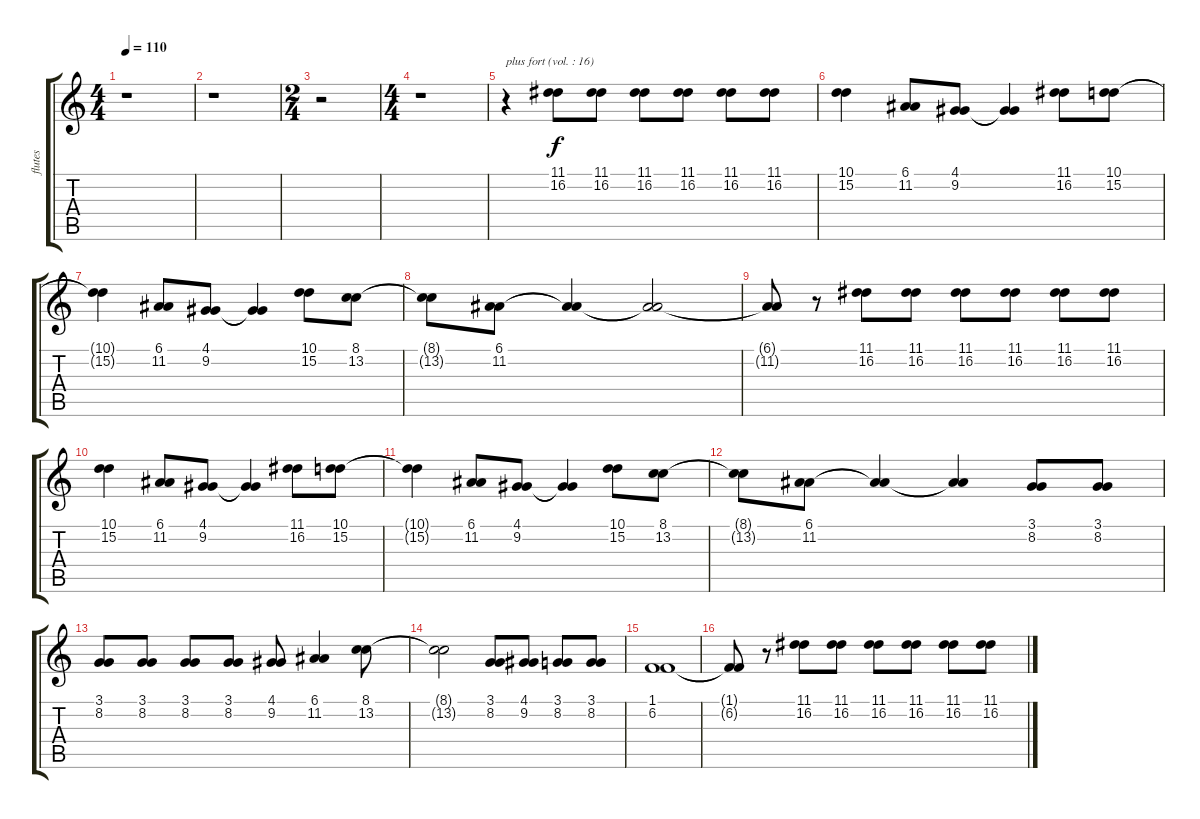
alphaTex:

\track ("flutes" "flutes") {instrument flute}
\staff {score tabs}
\tuning (E4 B3 G3 D3 A2 E2) {hide}
\ts (4 4)
\tempo 110
\clef g2
\ks c
r.1{dy f} |
r.1 |
\ts (2 4)
r.2 |
\ts (4 4)
r.1 |
r.4{txt "plus fort (vol. : 16)" volume 16} (11.1 16.2).8 (11.1 16.2).8 (11.1 16.2).8 (11.1 16.2).8 (11.1 16.2).8 (11.1 16.2).8 |
(10.1 15.2).4 (6.1 11.2).8 (4.1 9.2).8 (4.1{t} 9.2{t}).4 (11.1 16.2).8 (10.1 15.2).8 |
(10.1{t} 15.2{t}).4 (6.1 11.2).8 (4.1 9.2).8 (4.1{t} 9.2{t}).4 (10.1 15.2).8 (8.1 13.2).8 |
(8.1{t} 13.2{t}).8 (6.1 11.2).8 (6.1{t} 11.2{t}).4 (6.1{t} 11.2{t}).2 |
(6.1{t} 11.2{t}).8 r.8 (11.1 16.2).8 (11.1 16.2).8 (11.1 16.2).8 (11.1 16.2).8 (11.1 16.2).8 (11.1 16.2).8 |
(10.1 15.2).4 (6.1 11.2).8 (4.1 9.2).8 (4.1{t} 9.2{t}).4 (11.1 16.2).8 (10.1 15.2).8 |
(10.1{t} 15.2{t}).4 (6.1 11.2).8 (4.1 9.2).8 (4.1{t} 9.2{t}).4 (10.1 15.2).8 (8.1 13.2).8 |
(8.1{t} 13.2{t}).8 (6.1 11.2).8 (6.1{t} 11.2{t}).4 (6.1{t} 11.2{t}).4 (3.1 8.2).8 (3.1 8.2).8 |
(3.1 8.2).8 (3.1 8.2).8 (3.1 8.2).8 (3.1 8.2).8 (4.1 9.2).8 (6.1 11.2).4 (8.1 13.2).8 |
(8.1{t} 13.2{t}).2 (3.1 8.2).8 (4.1 9.2).8 (3.1 8.2).8 (3.1 8.2).8 |
(1.1 6.2).1 |
(1.1{t} 6.2{t}).8 r.8 (11.1 16.2).8 (11.1 16.2).8 (11.1 16.2).8 (11.1 16.2).8 (11.1 16.2).8 (11.1 16.2).8
